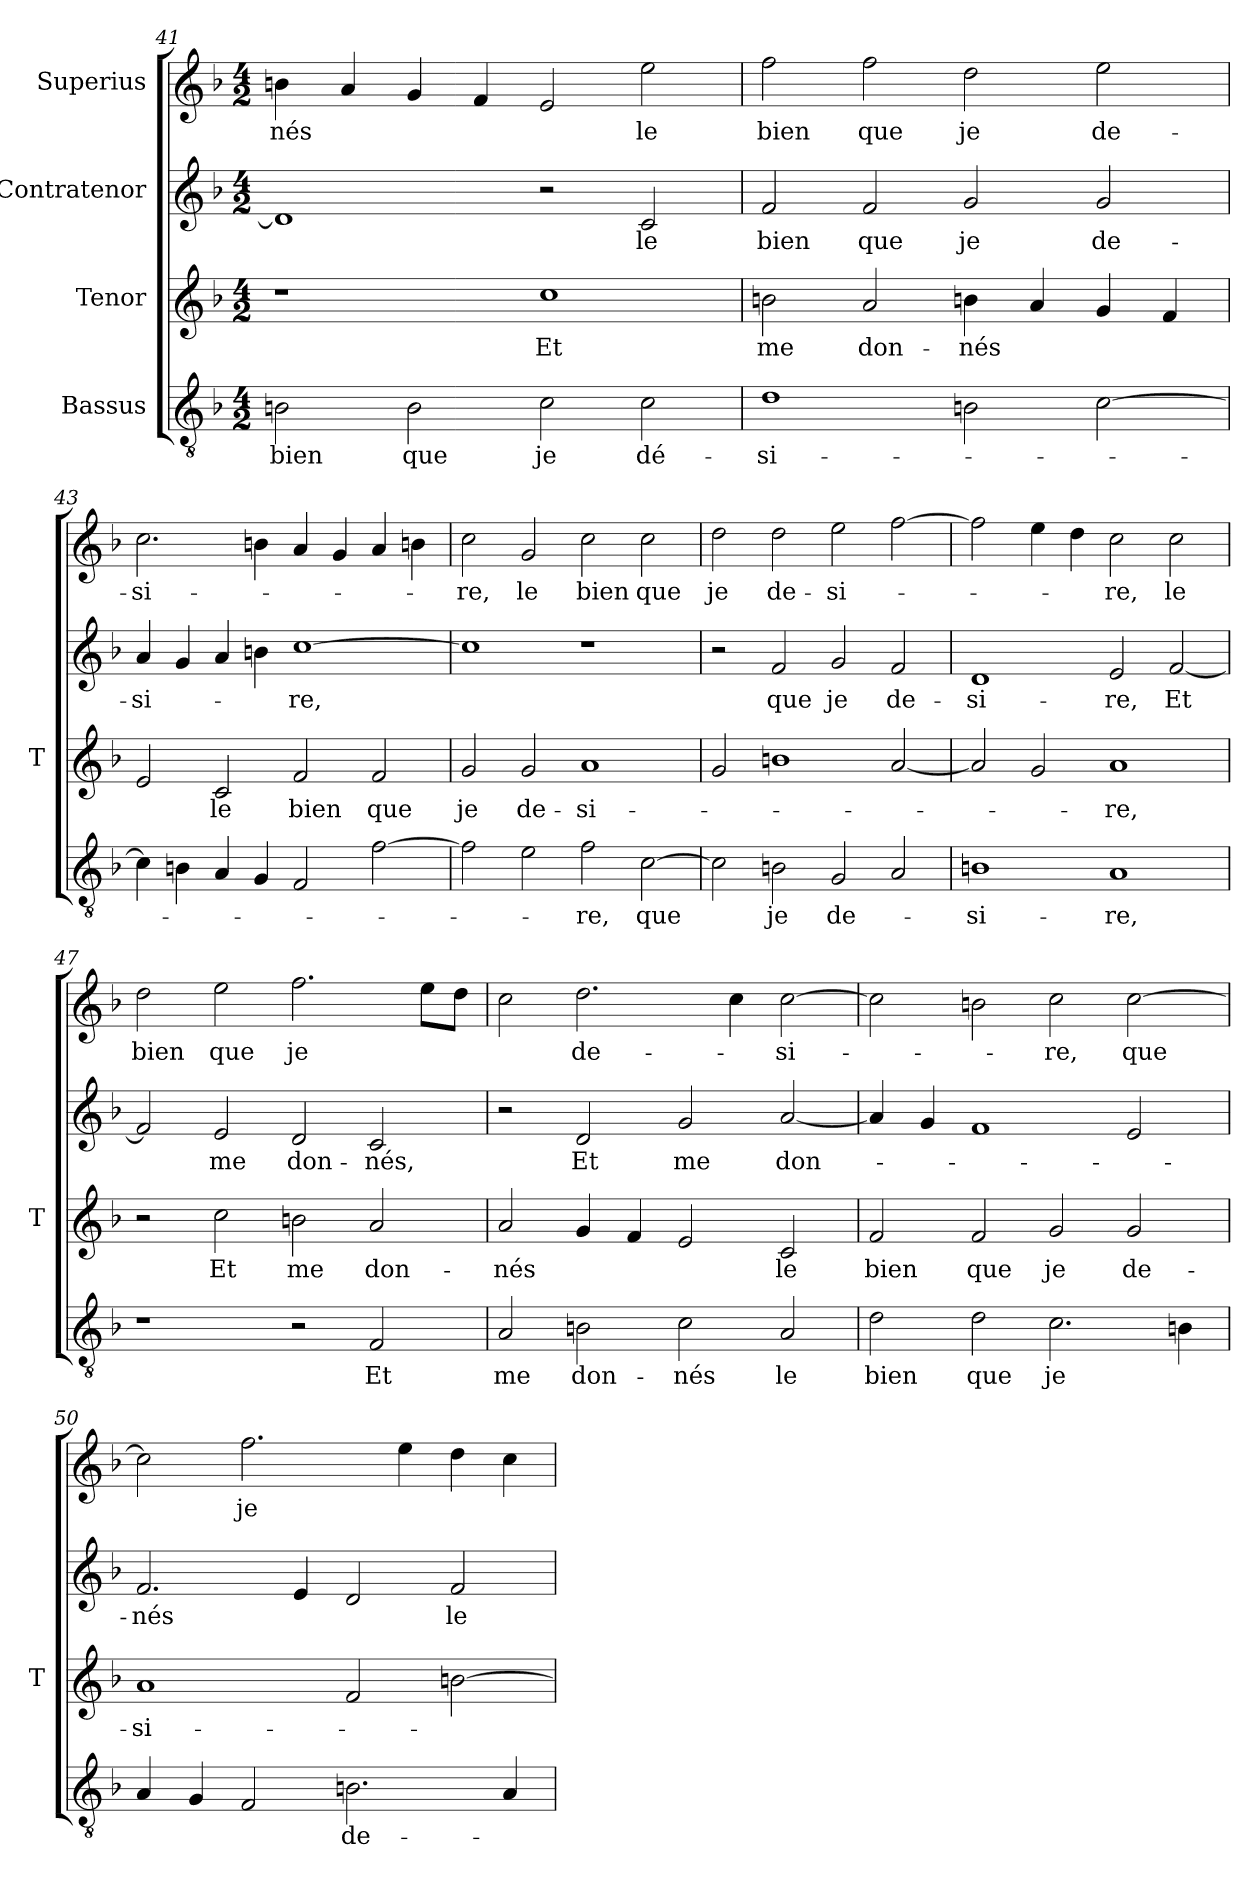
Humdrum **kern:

**kern	**text	**kern	**text	**kern	**text	**kern	**text
*part4	*part4	*part3	*part3	*part2	*part2	*part1	*part1
*staff4	*staff4	*staff3	*staff3	*staff2	*staff2	*staff1	*staff1
*I"Bassus	*	*I"Tenor	*	*I"Contratenor	*	*I"Superius	*
*	*	*I'T	*	*	*	*	*
*clefGv2	*	*clefG2	*	*clefG2	*	*clefG2	*
*k[b-]	*	*k[b-]	*	*k[b-]	*	*k[b-]	*
*M4/2	*	*M4/2	*	*M4/2	*	*M4/2	*
=41	=41	=41	=41	=41	=41	=41	=41
2Bn	-bien	1r	.	1d]	.	4bn	-nés
.	.	.	.	.	.	4a	.
2B	-que	.	.	.	.	4g	.
.	.	.	.	.	.	4f	.
2c	-je	1cc	-Et	2r	.	2e	.
2c	dé-	.	.	2c	-le	2ee	-le
=42	=42	=42	=42	=42	=42	=42	=42
1d	si-	2bn	-me	2f	-bien	2ff	-bien
.	.	2a	don-	2f	-que	2ff	-que
2Bn	.	4bn	-nés	2g	-je	2dd	-je
.	.	4a	.	.	.	.	.
[2c	.	4g	.	2g	de-	2ee	de-
.	.	4f	.	.	.	.	.
=43	=43	=43	=43	=43	=43	=43	=43
4c]	.	2e	.	4a	si-	2.cc	si-
4Bn	.	.	.	4g	.	.	.
4A	.	2c	-le	4a	.	.	.
4G	.	.	.	4bn	.	4bn	.
2F	.	2f	-bien	[1cc	-re,	4a	.
.	.	.	.	.	.	4g	.
[2f	.	2f	-que	.	.	4a	.
.	.	.	.	.	.	4bn	.
=44	=44	=44	=44	=44	=44	=44	=44
2f]	.	2g	-je	1cc]	.	2cc	-re,
2e	.	2g	de-	.	.	2g	-le
2f	-re,	1a	si-	1r	.	2cc	-bien
[2c	-que	.	.	.	.	2cc	-que
=45	=45	=45	=45	=45	=45	=45	=45
2c]	.	2g	.	2r	.	2dd	-je
2Bn	-je	1bn	.	2f	-que	2dd	de-
2G	de-	.	.	2g	-je	2ee	si-
2A	.	[2a	.	2f	de-	[2ff	.
=46	=46	=46	=46	=46	=46	=46	=46
1Bn	si-	2a]	.	1d	si-	2ff]	.
.	.	2g	.	.	.	4ee	.
.	.	.	.	.	.	4dd	.
1A	-re,	1a	-re,	2e	-re,	2cc	-re,
.	.	.	.	[2f	-Et	2cc	-le
=47	=47	=47	=47	=47	=47	=47	=47
1r	.	2r	.	2f]	.	2dd	-bien
.	.	2cc	-Et	2e	-me	2ee	-que
2r	.	2bn	-me	2d	don-	2.ff	-je
2F	-Et	2a	don-	2c	-nés,	.	.
.	.	.	.	.	.	8eeL	.
.	.	.	.	.	.	8ddJ	.
=48	=48	=48	=48	=48	=48	=48	=48
2A	-me	2a	-nés	2r	.	2cc	.
2Bn	don-	4g	.	2d	-Et	2.dd	de-
.	.	4f	.	.	.	.	.
2c	-nés	2e	.	2g	-me	.	.
.	.	.	.	.	.	4cc	.
2A	-le	2c	-le	[2a	don-	[2cc	si-
=49	=49	=49	=49	=49	=49	=49	=49
2d	-bien	2f	-bien	4a]	.	2cc]	.
.	.	.	.	4g	.	.	.
2d	-que	2f	-que	1f	.	2bn	.
2.c	-je	2g	-je	.	.	2cc	-re,
.	.	2g	de-	2e	.	[2cc	-que
4Bn	.	.	.	.	.	.	.
=50	=50	=50	=50	=50	=50	=50	=50
4A	.	1a	si-	2.f	-nés	2cc]	.
4G	.	.	.	.	.	.	.
2F	.	.	.	.	.	2.ff	-je
.	.	.	.	4e	.	.	.
2.Bn	de-	2f	.	2d	.	.	.
.	.	.	.	.	.	4ee	.
.	.	[2bn	.	2f	-le	4dd	.
4A	.	.	.	.	.	4cc	.
=	=	=	=	=	=	=	=
*-	*-	*-	*-	*-	*-	*-	*-
